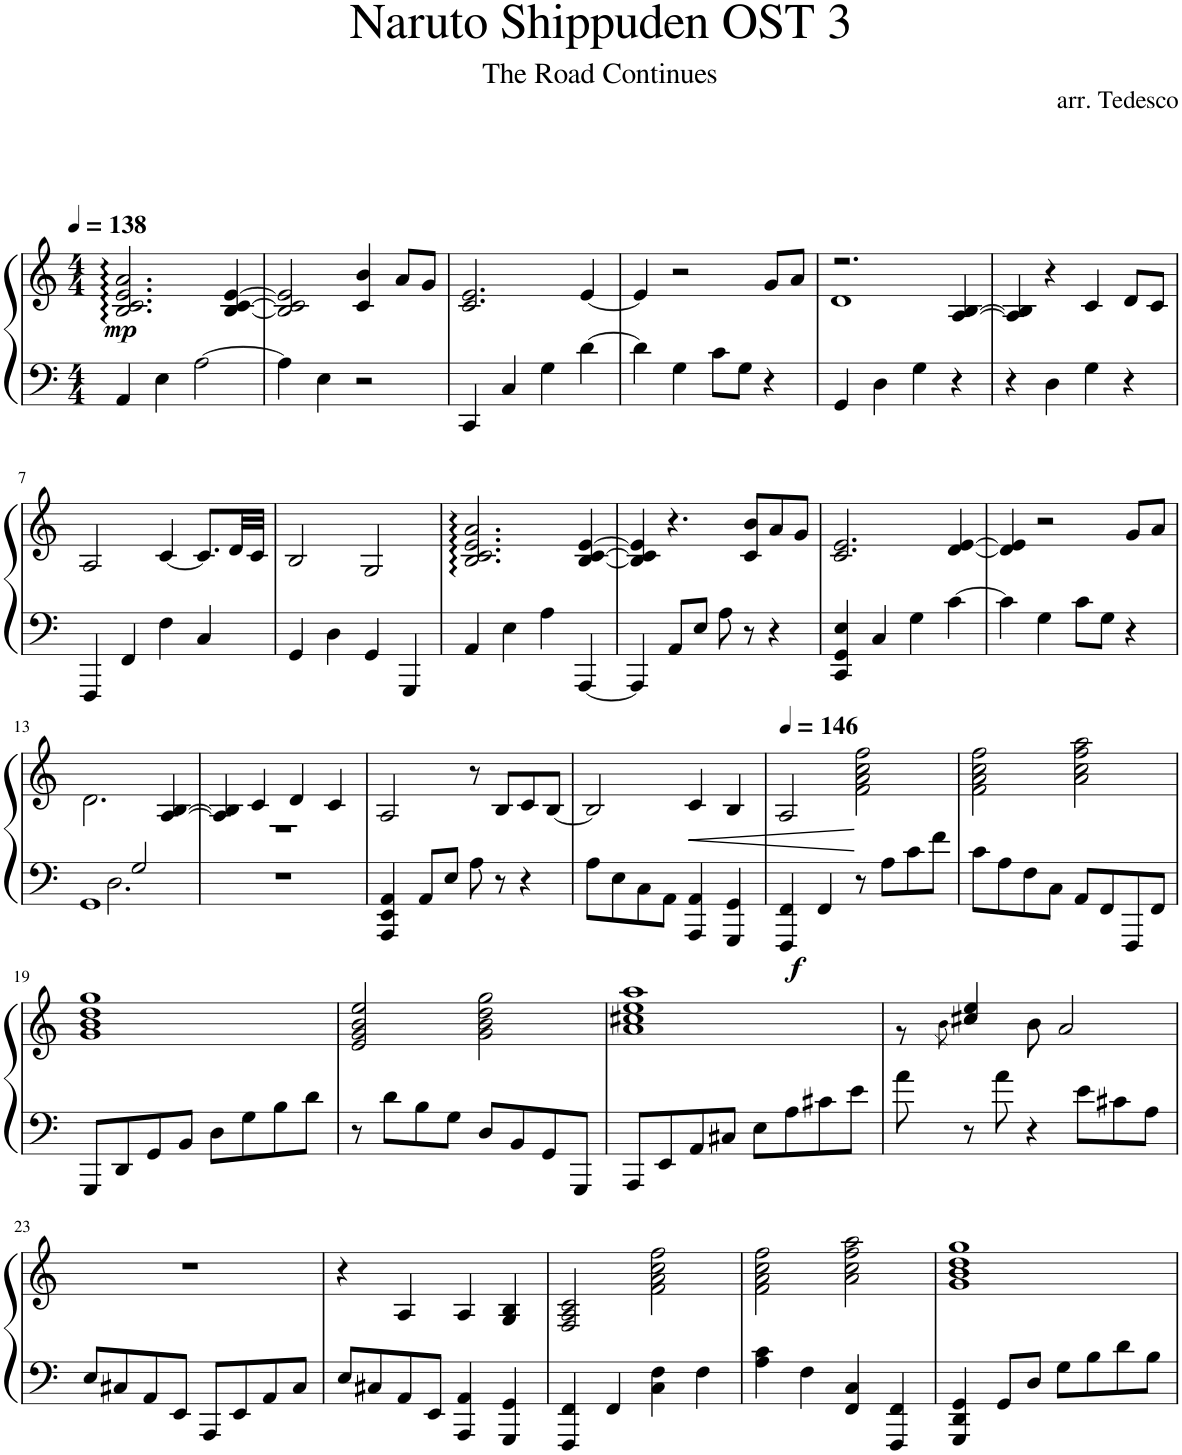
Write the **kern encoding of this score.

**kern	**kern	**dynam
*part1	*part1	*part1
*staff2	*staff1	*staff1/2
*I"Piano	*	*
*I'Pno.	*	*
*clefF4	*clefG2	*
*k[]	*k[]	*
*M4/4	*M4/4	*
*MM138	*MM138	*
=1	=1	=1
*	*^	*
!	!	!	!LO:DY:b
4AA/	2.B/ 2.c/ 2.e/ 2.a/	1ryy	mp
4E\	.	.	.
[2A\	.	.	.
.	[4B/ [4c/ [4e/	.	.
*	*v	*v	*
=2	=2	=2
4A\]	2B/] 2c/] 2e/]	.
4E\	.	.
2r	4c/ 4b/	.
.	8a/L	.
.	8g/J	.
=3	=3	=3
4CC/	2.c/ 2.e/	.
4C/	.	.
4G\	.	.
[4d\	[4e/	.
=4	=4	=4
4d\]	4e/]	.
4G\	2r	.
8c\L	.	.
8G\J	.	.
4r	8g/L	.
.	8a/J	.
=5	=5	=5
*	*^	*
4GG/	2.r	1d	.
4D\	.	.	.
4G\	.	.	.
4r	[4A/ [4B/	.	.
*	*v	*v	*
=6	=6	=6
4r	4A/] 4B/]	.
4D\	4r	.
4G\	4c/	.
4r	8d/L	.
.	8c/J	.
!!LO:LB:g=z
=7	=7	=7
4FFF/	2A/	.
4FF/	.	.
4F\	[4c/	.
4C/	8.c/L]	.
.	32d/LL	.
.	32c/JJJ	.
=8	=8	=8
4GG/	2B/	.
4D\	.	.
4GG/	2G/	.
4GGG/	.	.
=9	=9	=9
*	*^	*
4AA/	2.B/ 2.c/ 2.e/ 2.a/	1ryy	.
4E\	.	.	.
4A\	.	.	.
[4AAA/	[4B/ [4c/ [4e/	.	.
=10	=10	=10	=10
4AAA/]	4B/] 4c/] 4e/]	1ryy	.
8AA/L	4.r	.	.
8E/J	.	.	.
8A\	.	.	.
8r	8c/ 8b/L	.	.
4r	8a/	.	.
.	8g/J	.	.
*	*v	*v	*
=11	=11	=11
4CC/ 4GG/ 4E/	2.c/ 2.e/	.
4C/	.	.
4G\	.	.
[4c\	[4d/ [4e/	.
=12	=12	=12
4c\]	4d/] 4e/]	.
4G\	2r	.
8c\L	.	.
8G\J	.	.
4r	8g/L	.
.	8a/J	.
!!LO:LB:g=z
=13	=13	=13
*^	*^	*
*	*^	*	*	*
2ryy	4ryy	1GG	2.ryy	2.d\	.
.	2.D\	.	.	.	.
2G/	.	.	.	.	.
.	.	.	[4A/ [4B/	4ryy	.
*	*v	*v	*	*	*
=14	=14	=14	=14	=14
1r	1ryy	4A/] 4B/]	1r	.
.	.	4c/	.	.
.	.	4d/	.	.
.	.	4c/	.	.
*v	*v	*	*	*
*	*v	*v	*
=15	=15	=15
4AAA/ 4EE/ 4AA/	2A/	.
8AA/L	.	.
8E/J	.	.
8A\	8r	.
8r	8B/L	.
4r	8c/	.
.	[8B/J	.
=16	=16	=16
8A\L	2B/]	.
8E\	.	.
8C\	.	.
8AA\J	.	.
!	!	!LO:HP:b
4AAA/^< 4AA/^<	4c^</	<
4GGG/^< 4GG/^<	4B^</	.
.	.	[
=17	=17	=17
*	*MM146	*
!	!	!LO:DY:b=2
4FFF/ 4FF/	2A/	f
4FF/	.	.
8r	2f\ 2a\ 2cc\ 2ff\	.
8A\L	.	.
8c\	.	.
8f\J	.	.
=18	=18	=18
8c\L	2f\ 2a\ 2cc\ 2ff\	.
8A\	.	.
8F\	.	.
8C\J	.	.
8AA/L	2a\ 2cc\ 2ff\ 2aa\	.
8FF/	.	.
8FFF/	.	.
8FF/J	.	.
!!LO:LB:g=z
=19	=19	=19
8GGG/L	1g 1b 1dd 1gg	.
8DD/	.	.
8GG/	.	.
8BB/J	.	.
8D\L	.	.
8G\	.	.
8B\	.	.
8d\J	.	.
=20	=20	=20
8r	2e/ 2g/ 2b/ 2ee/	.
8d\L	.	.
8B\	.	.
8G\J	.	.
8D/L	2g\ 2b\ 2dd\ 2gg\	.
8BB/	.	.
8GG/	.	.
8GGG/J	.	.
=21	=21	=21
8AAA/L	1a 1cc#X 1ee 1aa	.
8EE/	.	.
8AA/	.	.
8C#X/J	.	.
8E\L	.	.
8A\	.	.
8c#X\	.	.
8e\J	.	.
=22	=22	=22
*	*^	*
8a\	16.ryy	8r	.
.	32b	.	.
.	.	8qb\	.
8r	4cc#X/ 4ee/	4cc#	.
8a\	.	.	.
4r	8b\	8ryy	.
.	2a/	2ryy	.
8e\L	.	.	.
8c#X\	.	.	.
8A\J	.	.	.
*	*v	*v	*
!!LO:LB:g=z
=23	=23	=23
8E/L	1r	.
8C#X/	.	.
8AA/	.	.
8EE/J	.	.
8AAA/L	.	.
8EE/	.	.
8AA/	.	.
8C#/J	.	.
=24	=24	=24
8E/L	4r	.
8C#X/	.	.
8AA/	4A/	.
8EE/J	.	.
4AAA/ 4AA/	4A/	.
4GGG/ 4GG/	4G/ 4B/	.
=25	=25	=25
4FFF/ 4FF/	2F/ 2A/ 2c/	.
4FF/	.	.
4C\ 4F\	2f\ 2a\ 2cc\ 2ff\	.
4F\	.	.
=26	=26	=26
4A\ 4c\	2f\ 2a\ 2cc\ 2ff\	.
4F\	.	.
4FF/ 4C/	2a\ 2cc\ 2ff\ 2aa\	.
4FFF/ 4FF/	.	.
=27	=27	=27
4GGG/ 4DD/ 4GG/	1g 1b 1dd 1gg	.
8GG/L	.	.
8D/J	.	.
8G\L	.	.
8B\	.	.
8d\	.	.
8B\J	.	.
=	=	=
*-	*-	*-
